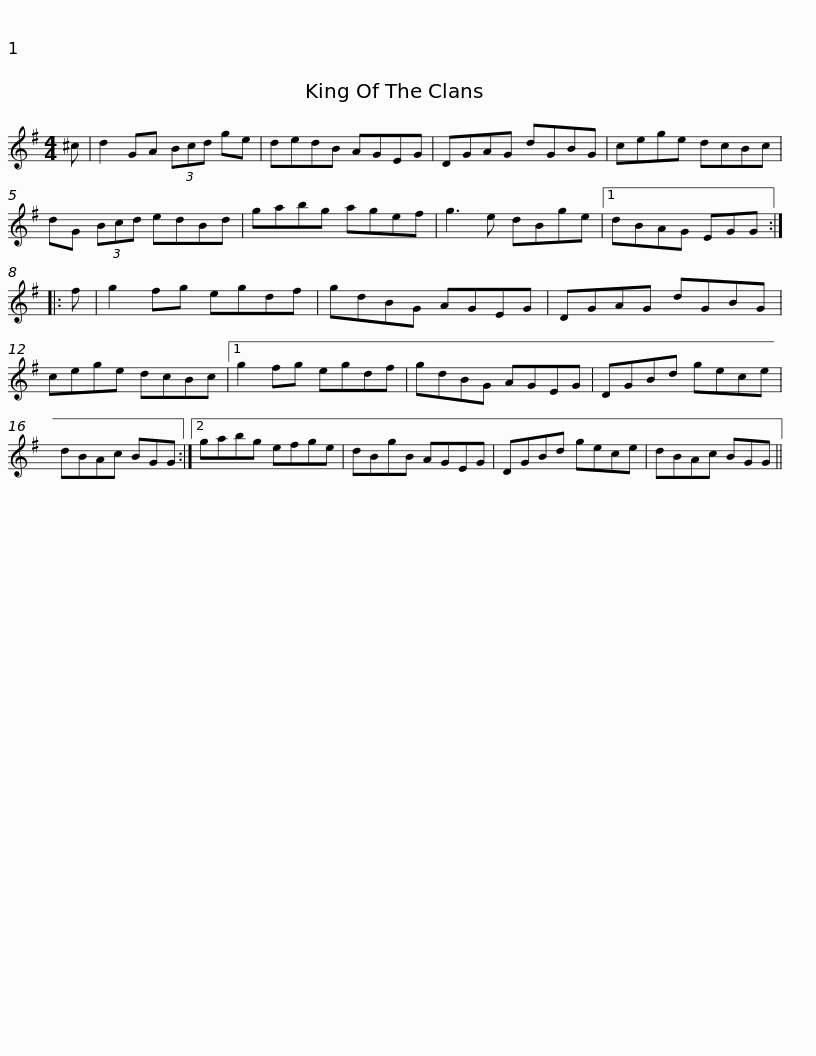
X:1
L:1/8
M:4/4
I:linebreak $
K:G
V:1 treble
V:1
 ^c | d2 GA (3Bcd ge | dedB AGEG | DGAG dGBG | cege dcBc | %5
 dG (3Bcd edBd |$ gabg agef | g3 e dBge |1 dBAG EGG :: f | %10
 g2 fg egdf | gdBG AGEG |$ DGAG dGBG | cege dcBc |1 g2 fg egdf | %15
 gdBG AGEG | DGBd gece | dBAc BGG :|2$ gabg efge | dBgB AGEG | %20
 DGBd gece | dBAc BGG || %22
